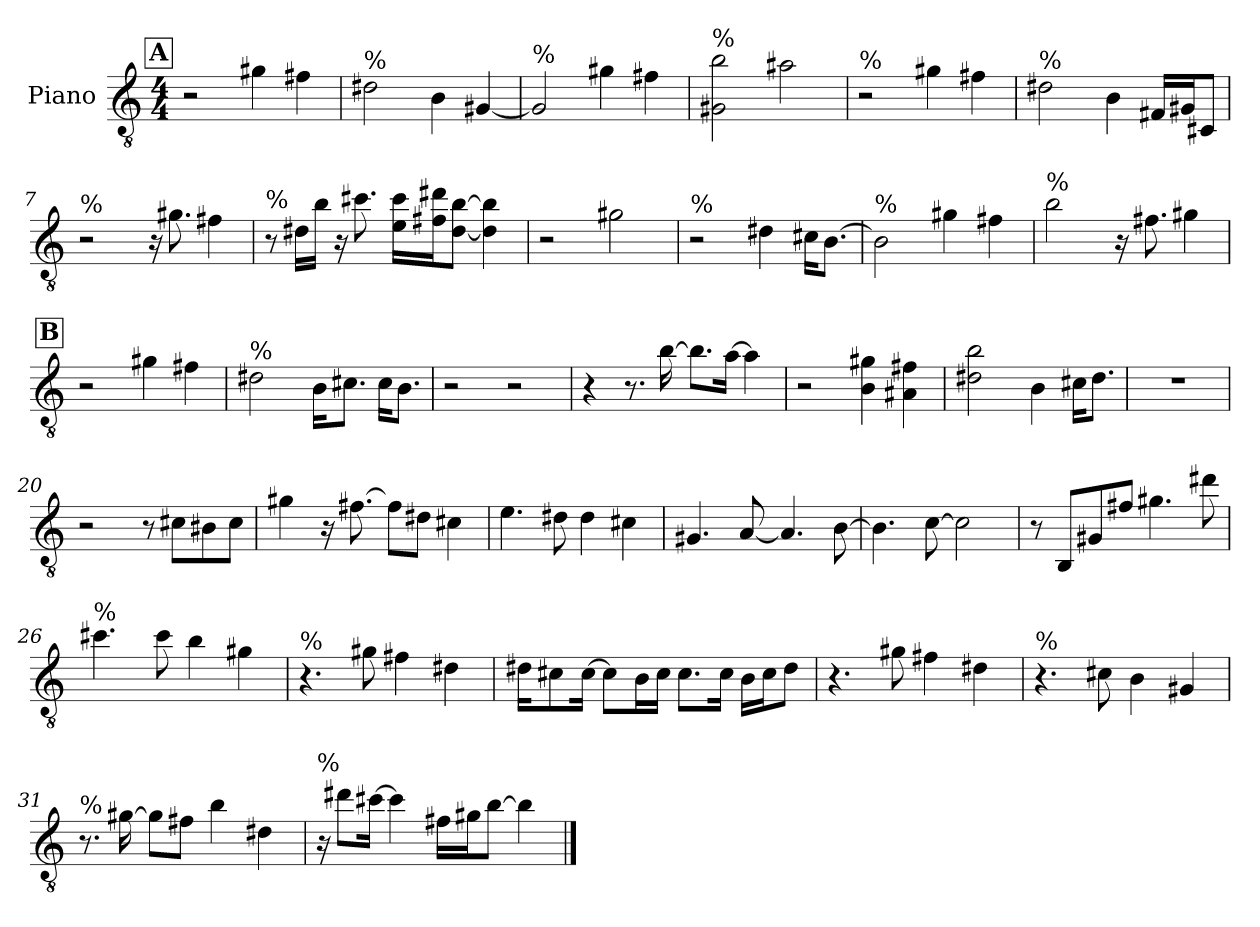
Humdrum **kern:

**kern
*part1
*staff1
*I"Piano
*I'Pno
*clefGv2
*k[]
*M4/4
!!LO:REH:place=s1:a:B:fs=14:t=A
=1
2r
4g#X\
4f#X\
=2
!LO:TX:a:t=%
2d#X\
4B\
[4G#X/
=3
!LO:TX:a:t=%
2G#/]
4g#X\
4f#X\
=4
!LO:TX:a:t=%
2G#X\ 2b\
2a#X\
!!LO:LB:g=z
=5
!LO:TX:a:t=%
2r
4g#X\
4f#X\
=6
!LO:TX:a:t=%
2d#X\
4B\
16F#X/LL
16G#X/J
8C#X/J
=7
!LO:TX:a:t=%
2r
16r
8.g#X\
4f#X\
=8
!LO:TX:a:t=%
8r
16d#X\LL
16b\JJ
16r
8.cc#X\
16e\ 16cc#\LL
16f#X\ 16dd#X\J
[8d#\ [8b\J
4d#\] 4b\]
!!LO:LB:g=z
=9
2r
2g#X\
=10
!LO:TX:a:t=%
2r
4d#X\
16c#X\KL
[8.B\J
=11
!LO:TX:a:t=%
2B\]
4g#X\
4f#X\
=12
!LO:TX:a:t=%
2b\
16r
8.f#X\
4g#X\
!!LO:LB:g=z
!!LO:REH:place=s1:a:B:fs=14:t=B
=13
2r
4g#X\
4f#X\
=14
!LO:TX:a:t=%
2d#X\
16B\KL
8.c#X\J
16c#\KL
8.B\J
=15
2r
2r
=16
4r
8.r
[16b\
8.b\L]
[16a\Jk
4a\]
!!LO:LB:g=z
=17
2r
4B\ 4g#X\
4A#X\ 4f#X\
=18
2d#X\ 2b\
4B\
16c#X\KL
8.d#\J
=19
1r
=20
2r
8r
8c#X\L
8B#X\
8c#\J
!!LO:LB:g=z
=21
4g#X\
16r
[8.f#X\
8f#\L]
8d#X\J
4c#X\
=22
4.e\
8d#X\
4d#\
4c#X\
=23
4.G#X/
[8A/
4.A/]
[8B\
=24
4.B\]
[8c\
2c\]
!!LO:LB:g=z
=25
8r
8BB/L
8G#X/
8f#X/J
4.g#X\
8dd#X\
=26
!LO:TX:a:t=%
4.cc#X\
8cc#\
4b\
4g#X\
=27
!LO:TX:a:t=%
4.r
8g#X\
4f#X\
4d#X\
=28
16d#X\KL
8c#X\
[16c#\Jk
8c#\L]
16B\L
16c#\JJ
8.c#\L
16c#\Jk
16B\LL
16c#\J
8d#\J
!!LO:LB:g=z
=29
4.r
8g#X\
4f#X\
4d#X\
=30
!LO:TX:a:t=%
4.r
8c#X\
4B\
4G#X/
=31
!LO:TX:a:t=%
8.r
[16g#X\
8g#\L]
8f#X\J
4b\
4d#X\
=32
!LO:TX:a:t=%
16r
8dd#X\L
[16cc#X\Jk
4cc#\]
16f#X\LL
16g#X\J
[8b\J
4b\]
==
*-
